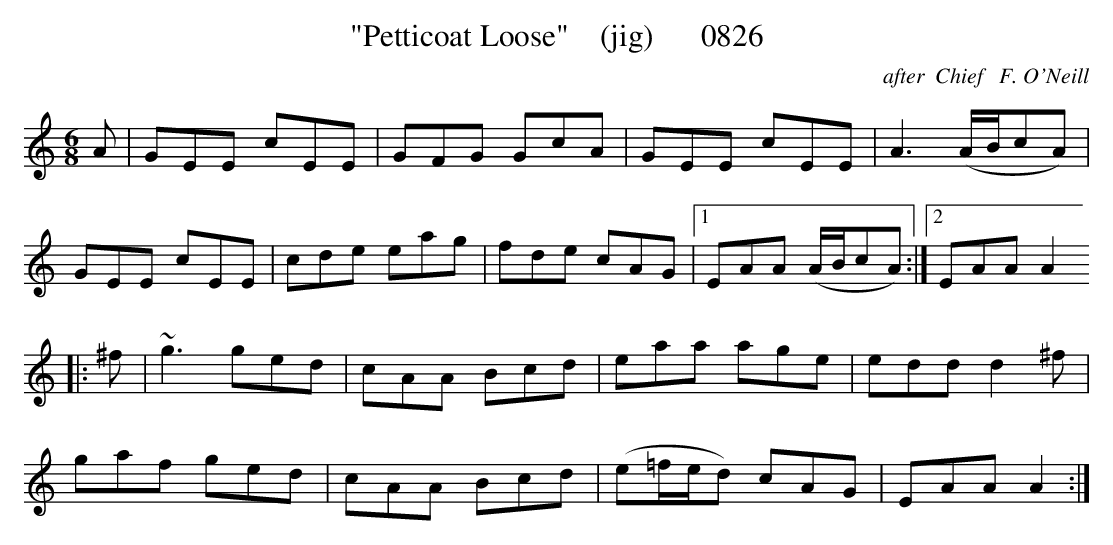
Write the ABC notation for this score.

X:1
T:"Petticoat Loose"    (jig)      0826
C:after  Chief   F. O'Neill
BRENNAN July 2003 (HTTP://WWW.SOSYOURMOM.COM)
M:6/8
L:1/8
K:C
A|GEE cEE|GFG GcA|GEE cEE|A3(A/2B/2cA)|
GEE cEE|cde eag|fde cAG|[1EAA (A/2B/2cA):|[2EAA A2
|:^f|~g3 ged|cAA Bcd|eaa age|edd d2^f|
gaf ged|cAA Bcd|(e=f/2e/2d) cAG|EAA A2:|
